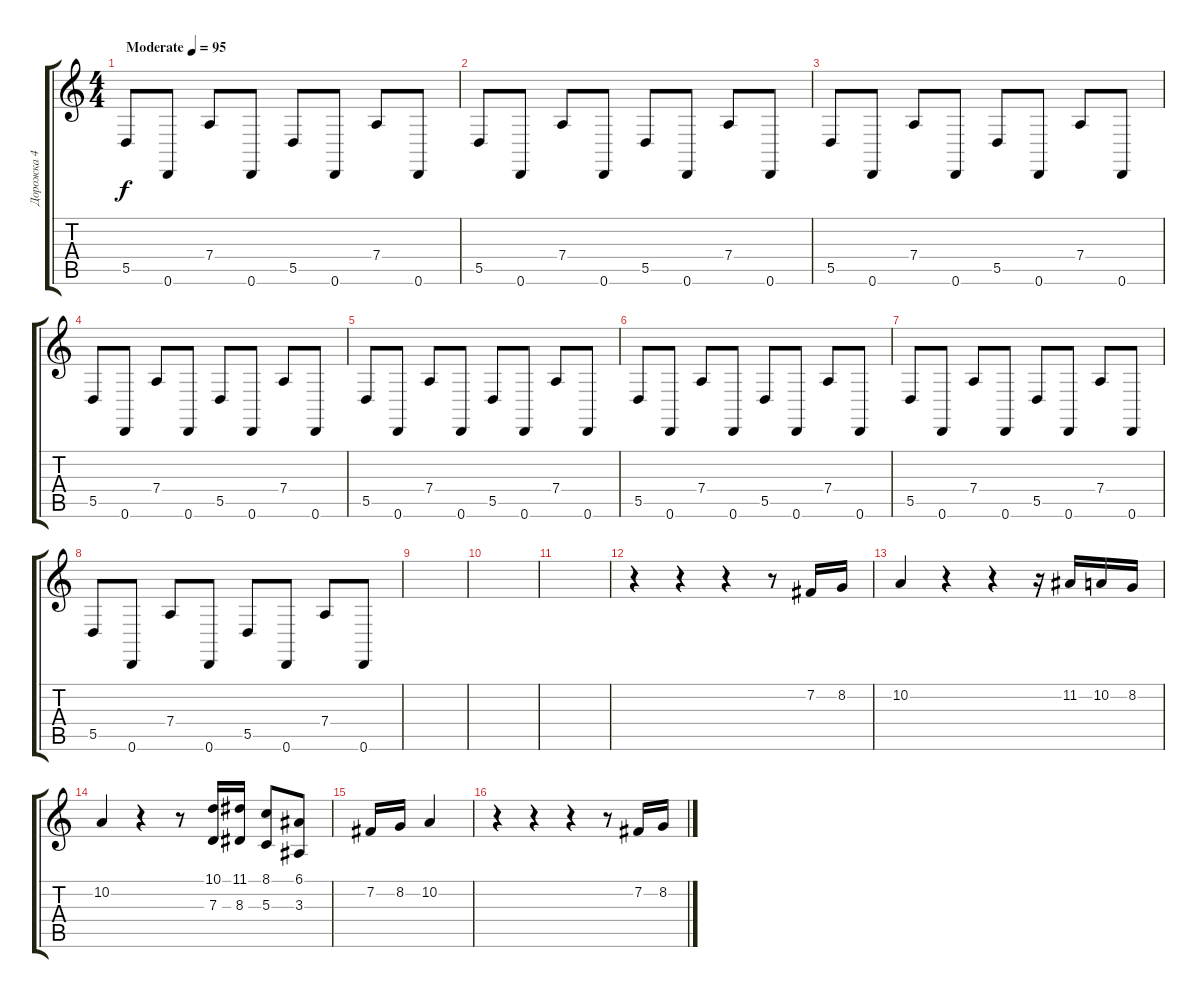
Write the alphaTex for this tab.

\track ("Дорожка 4" "Дорожка 4") {instrument stringensemble1}
\staff {score tabs}
\tuning (E4 B3 G3 D3 A2 D2) {hide}
\ts (4 4)
\tempo (95 "Moderate")
\clef g2
\ks c
5.5.8{dy f instrument stringensemble1} 0.6.8 7.4.8 0.6.8 5.5.8 0.6.8 7.4.8 0.6.8 |
5.5.8 0.6.8 7.4.8 0.6.8 5.5.8 0.6.8 7.4.8 0.6.8 |
5.5.8 0.6.8 7.4.8 0.6.8 5.5.8 0.6.8 7.4.8 0.6.8 |
5.5.8 0.6.8 7.4.8 0.6.8 5.5.8 0.6.8 7.4.8 0.6.8 |
5.5.8 0.6.8 7.4.8 0.6.8 5.5.8 0.6.8 7.4.8 0.6.8 |
5.5.8 0.6.8 7.4.8 0.6.8 5.5.8 0.6.8 7.4.8 0.6.8 |
5.5.8 0.6.8 7.4.8 0.6.8 5.5.8 0.6.8 7.4.8 0.6.8 |
5.5.8 0.6.8 7.4.8 0.6.8 5.5.8 0.6.8 7.4.8 0.6.8 |
|
|
|
r.4 r.4 r.4 r.8 7.2.16 8.2.16 |
10.2.4 r.4 r.4 r.16 11.2.16 10.2.16 8.2.16 |
10.2.4 r.4 r.8 (10.1 7.3).16 (11.1 8.3).16 (8.1 5.3).8 (6.1 3.3).8 |
7.2.16 8.2.16 10.2.4 |
r.4 r.4 r.4 r.8 7.2.16 8.2.16
